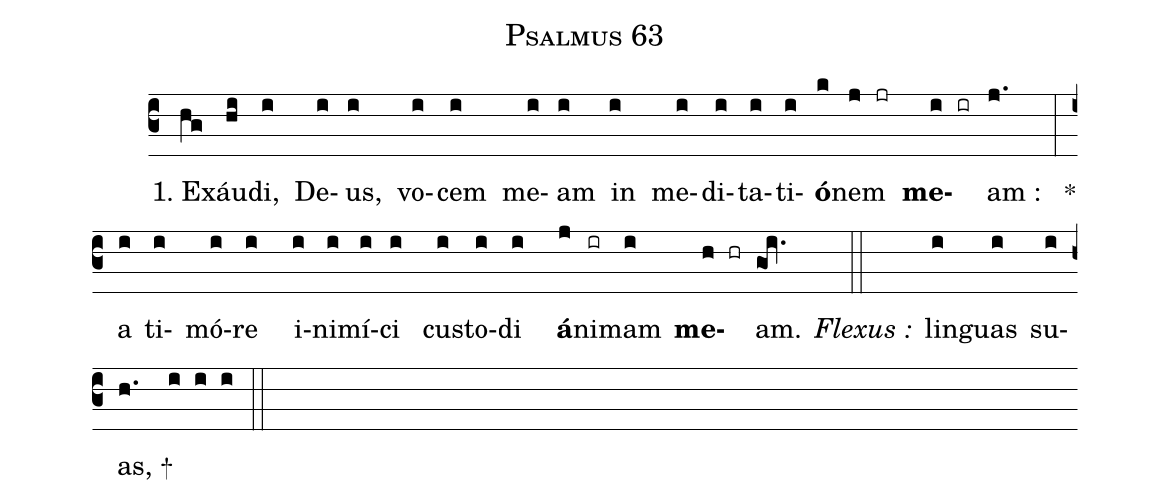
name:Psalmus 63;
%%
(c3)
~1.~{E}x(hg)áu(hi)di,(i) De(i)us,(i) vo(i)cem(i) me(i)am(i) in(i)
me(i)di(i)ta(i)ti(i)<b>ó</b>(k)nem(j jr) <b>me</b>(i ir)am~:(j.) ~*(:)
a(i) ti-(i) mó(i)re(i ) i(i)ni(i)mí(i)ci(i ) cus(i)to(i)di(i )
<b>á</b>(j)ni(ir)mam(i) <b>me</b>(h hr)am.(goi.)

<i>Fl</i>{<i>e</i>}<i>xus~:</i>(::) lin(i)guas(i) su(i)as,~<sp>+</sp>(h.  i i i) (::)

% vim: se enc=utf8 fenc=utf8 digraph syn=gabc:
